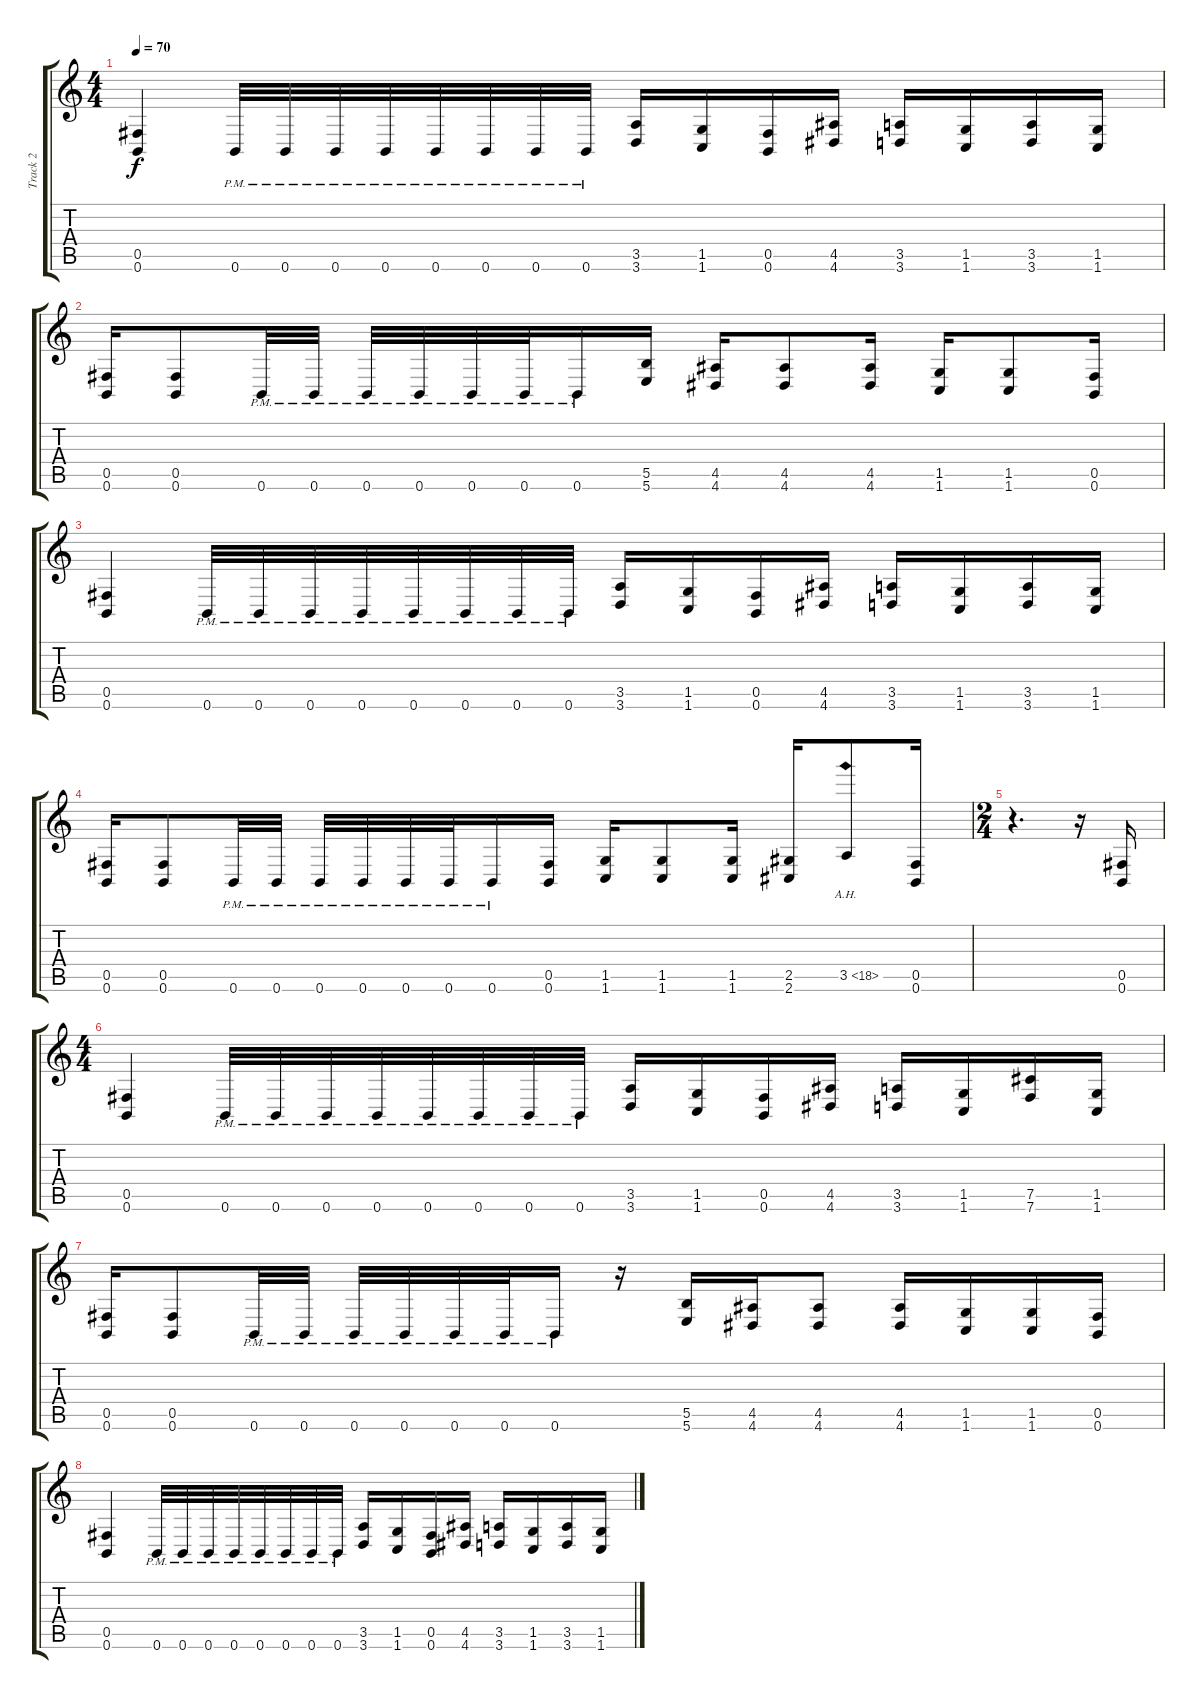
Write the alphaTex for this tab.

\track ("Track 2" "Track 2") {instrument distortionguitar}
\staff {score tabs}
\tuning (Db4 Ab3 E3 B2 Gb2 B1) {hide}
\ts (4 4)
\tempo 70
\clef g2
\ks c
(0.5 0.6).4{dy f} 0.6{pm}.32 0.6{pm}.32 0.6{pm}.32 0.6{pm}.32 0.6{pm}.32 0.6{pm}.32 0.6{pm}.32 0.6{pm}.32 (3.5 3.6).16 (1.5 1.6).16 (0.5 0.6).16 (4.5 4.6).16 (3.5 3.6).16 (1.5 1.6).16 (3.5 3.6).16 (1.5 1.6).16 |
(0.5 0.6).16 (0.5 0.6).8 0.6{pm}.32 0.6{pm}.32 0.6{pm}.32 0.6{pm}.32 0.6{pm}.32 0.6{pm}.32 0.6{pm}.16 (5.5 5.6).16 (4.5 4.6).16 (4.5 4.6).8 (4.5 4.6).16 (1.5 1.6).16 (1.5 1.6).8 (0.5 0.6).16 |
(0.5 0.6).4 0.6{pm}.32 0.6{pm}.32 0.6{pm}.32 0.6{pm}.32 0.6{pm}.32 0.6{pm}.32 0.6{pm}.32 0.6{pm}.32 (3.5 3.6).16 (1.5 1.6).16 (0.5 0.6).16 (4.5 4.6).16 (3.5 3.6).16 (1.5 1.6).16 (3.5 3.6).16 (1.5 1.6).16 |
(0.5 0.6).16 (0.5 0.6).8 0.6{pm}.32 0.6{pm}.32 0.6{pm}.32 0.6{pm}.32 0.6{pm}.32 0.6{pm}.32 0.6{pm}.16 (0.5 0.6).16 (1.5 1.6).16 (1.5 1.6).8 (1.5 1.6).16 (2.5 2.6).16 3.5{ah 15}.8 (0.5 0.6).16 |
\ts (2 4)
r.4{d} r.16 (0.5 0.6).16 |
\ts (4 4)
(0.5 0.6).4 0.6{pm}.32 0.6{pm}.32 0.6{pm}.32 0.6{pm}.32 0.6{pm}.32 0.6{pm}.32 0.6{pm}.32 0.6{pm}.32 (3.5 3.6).16 (1.5 1.6).16 (0.5 0.6).16 (4.5 4.6).16 (3.5 3.6).16 (1.5 1.6).16 (7.5 7.6).16 (1.5 1.6).16 |
(0.5 0.6).16 (0.5 0.6).8 0.6{pm}.32 0.6{pm}.32 0.6{pm}.32 0.6{pm}.32 0.6{pm}.32 0.6{pm}.32 0.6{pm}.16 r.16 (5.5 5.6).16 (4.5 4.6).16 (4.5 4.6).8 (4.5 4.6).16 (1.5 1.6).16 (1.5 1.6).16 (0.5 0.6).16 |
(0.5 0.6).4 0.6{pm}.32 0.6{pm}.32 0.6{pm}.32 0.6{pm}.32 0.6{pm}.32 0.6{pm}.32 0.6{pm}.32 0.6{pm}.32 (3.5 3.6).16 (1.5 1.6).16 (0.5 0.6).16 (4.5 4.6).16 (3.5 3.6).16 (1.5 1.6).16 (3.5 3.6).16 (1.5 1.6).16
